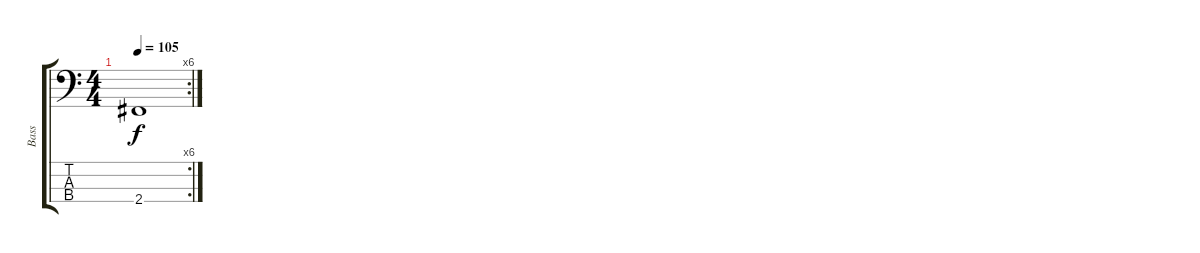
\track ("Bass" "Bass") {instrument acousticbass}
\staff {score tabs}
\tuning (G2 D2 A1 E1) {hide}
\rc 6
\ts (4 4)
\tempo 105
\clef f4
\ks c
2.4.1{dy f}
